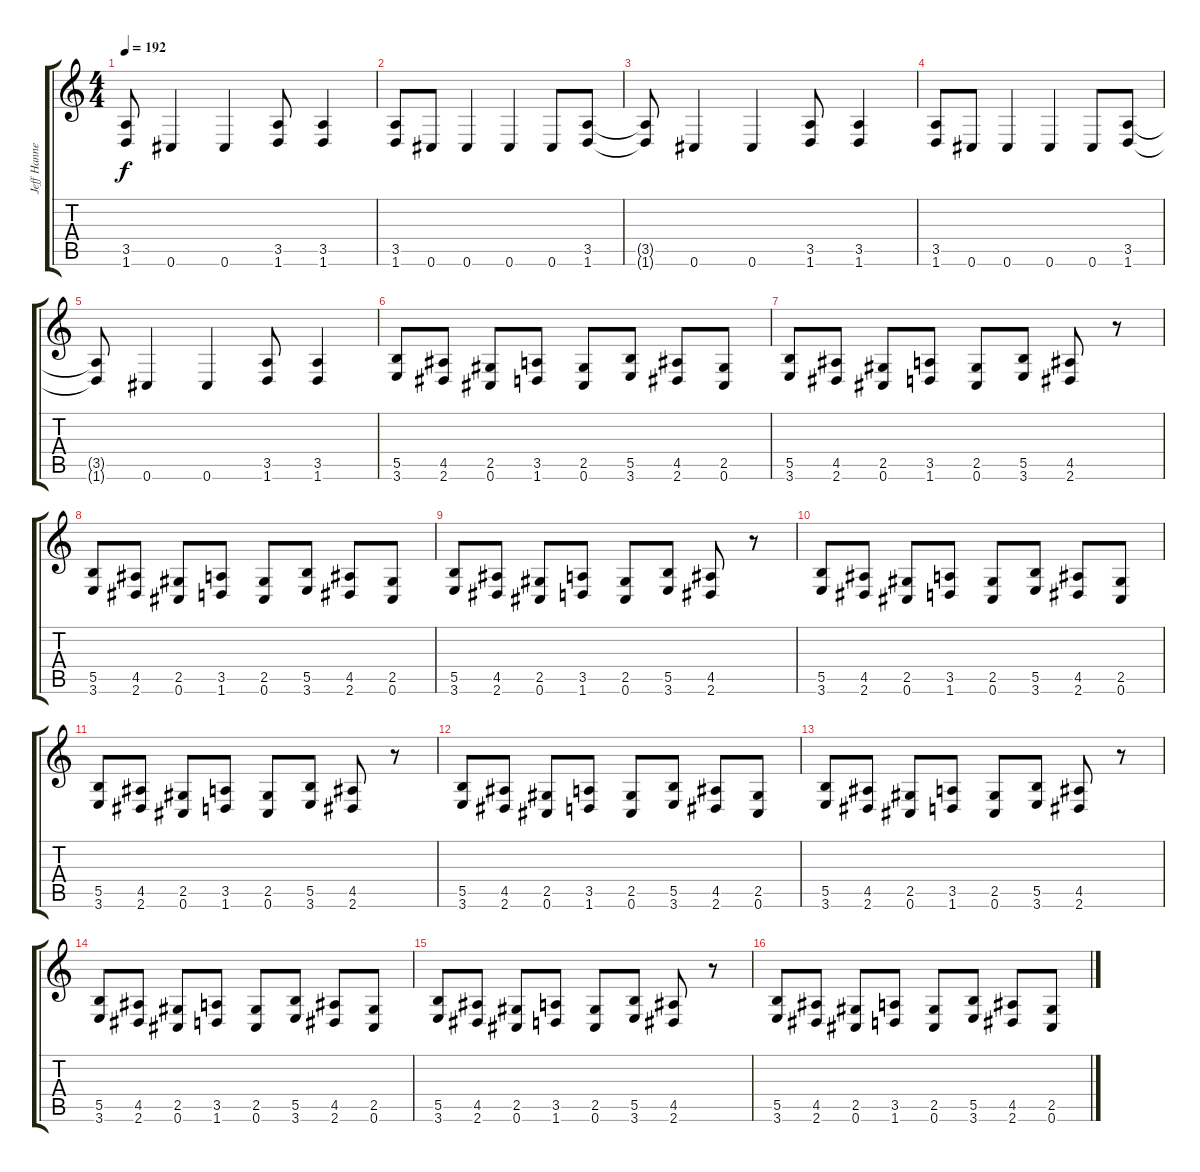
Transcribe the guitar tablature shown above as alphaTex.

\track ("Jeff Hanneman" "Jeff Hanne") {instrument distortionguitar}
\staff {score tabs}
\tuning (Db4 Ab3 E3 B2 Gb2 Db2) {hide}
\ts (4 4)
\tempo 192
\clef g2
\ks c
(3.5{t} 1.6{t}).8{dy f} 0.6.4 0.6.4 (3.5 1.6).8 (3.5 1.6).4 |
(3.5 1.6).8 0.6.8 0.6.4 0.6.4 0.6.8 (3.5 1.6).8 |
(3.5{t} 1.6{t}).8 0.6.4 0.6.4 (3.5 1.6).8 (3.5 1.6).4 |
(3.5 1.6).8 0.6.8 0.6.4 0.6.4 0.6.8 (3.5 1.6).8 |
(3.5{t} 1.6{t}).8 0.6.4 0.6.4 (3.5 1.6).8 (3.5 1.6).4 |
(5.5 3.6).8 (4.5 2.6).8 (2.5 0.6).8 (3.5 1.6).8 (2.5 0.6).8 (5.5 3.6).8 (4.5 2.6).8 (2.5 0.6).8 |
(5.5 3.6).8 (4.5 2.6).8 (2.5 0.6).8 (3.5 1.6).8 (2.5 0.6).8 (5.5 3.6).8 (4.5 2.6).8 r.8 |
(5.5 3.6).8 (4.5 2.6).8 (2.5 0.6).8 (3.5 1.6).8 (2.5 0.6).8 (5.5 3.6).8 (4.5 2.6).8 (2.5 0.6).8 |
(5.5 3.6).8 (4.5 2.6).8 (2.5 0.6).8 (3.5 1.6).8 (2.5 0.6).8 (5.5 3.6).8 (4.5 2.6).8 r.8 |
(5.5 3.6).8 (4.5 2.6).8 (2.5 0.6).8 (3.5 1.6).8 (2.5 0.6).8 (5.5 3.6).8 (4.5 2.6).8 (2.5 0.6).8 |
(5.5 3.6).8 (4.5 2.6).8 (2.5 0.6).8 (3.5 1.6).8 (2.5 0.6).8 (5.5 3.6).8 (4.5 2.6).8 r.8 |
(5.5 3.6).8 (4.5 2.6).8 (2.5 0.6).8 (3.5 1.6).8 (2.5 0.6).8 (5.5 3.6).8 (4.5 2.6).8 (2.5 0.6).8 |
(5.5 3.6).8 (4.5 2.6).8 (2.5 0.6).8 (3.5 1.6).8 (2.5 0.6).8 (5.5 3.6).8 (4.5 2.6).8 r.8 |
(5.5 3.6).8 (4.5 2.6).8 (2.5 0.6).8 (3.5 1.6).8 (2.5 0.6).8 (5.5 3.6).8 (4.5 2.6).8 (2.5 0.6).8 |
(5.5 3.6).8 (4.5 2.6).8 (2.5 0.6).8 (3.5 1.6).8 (2.5 0.6).8 (5.5 3.6).8 (4.5 2.6).8 r.8 |
(5.5 3.6).8 (4.5 2.6).8 (2.5 0.6).8 (3.5 1.6).8 (2.5 0.6).8 (5.5 3.6).8 (4.5 2.6).8 (2.5 0.6).8
